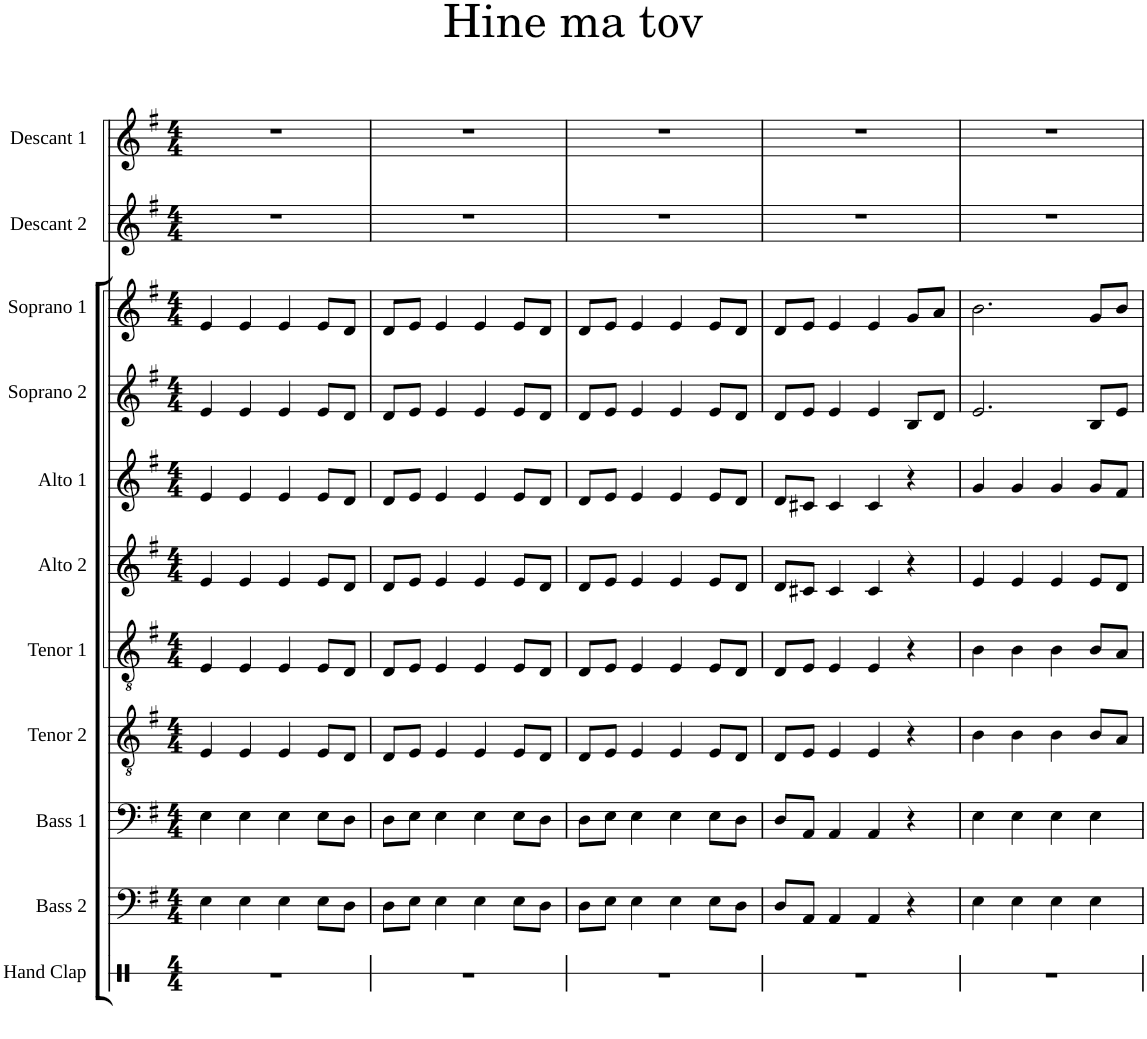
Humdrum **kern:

**kern	**kern	**kern	**kern	**kern	**kern	**kern	**kern	**kern	**kern	**kern
*part11	*part10	*part9	*part8	*part7	*part6	*part5	*part4	*part3	*part2	*part1
*staff11	*staff10	*staff9	*staff8	*staff7	*staff6	*staff5	*staff4	*staff3	*staff2	*staff1
*I"Hand Clap	*I"Bass 2	*I"Bass 1	*I"Tenor 2	*I"Tenor 1	*I"Alto 2	*I"Alto 1	*I"Soprano 2	*I"Soprano 1	*I"Descant 2	*I"Descant 1
*I'Hd. Clp.	*I'B2	*I'B1	*I'T2	*I'T1	*I'A2	*I'A1	*I'S2	*I'S1	*I'Desc 2	*I'Desc 1
*stria1	*	*	*	*	*	*	*	*	*	*
*clefX	*clefF4	*clefF4	*clefGv2	*clefGv2	*clefG2	*clefG2	*clefG2	*clefG2	*clefG2	*clefG2
*k[]	*k[f#]	*k[f#]	*k[f#]	*k[f#]	*k[f#]	*k[f#]	*k[f#]	*k[f#]	*k[f#]	*k[f#]
*	*G:	*G:	*G:	*G:	*G:	*G:	*G:	*G:	*G:	*G:
*M4/4	*M4/4	*M4/4	*M4/4	*M4/4	*M4/4	*M4/4	*M4/4	*M4/4	*M4/4	*M4/4
=1	=1	=1	=1	=1	=1	=1	=1	=1	=1	=1
1r	4E\	4E\	4E/	4E/	4e/	4e/	4e/	4e/	1r	1r
.	4E\	4E\	4E/	4E/	4e/	4e/	4e/	4e/	.	.
.	4E\	4E\	4E/	4E/	4e/	4e/	4e/	4e/	.	.
.	8E\L	8E\L	8E/L	8E/L	8e/L	8e/L	8e/L	8e/L	.	.
.	8D\J	8D\J	8D/J	8D/J	8d/J	8d/J	8d/J	8d/J	.	.
=2	=2	=2	=2	=2	=2	=2	=2	=2	=2	=2
1r	8D\L	8D\L	8D/L	8D/L	8d/L	8d/L	8d/L	8d/L	1r	1r
.	8E\J	8E\J	8E/J	8E/J	8e/J	8e/J	8e/J	8e/J	.	.
.	4E\	4E\	4E/	4E/	4e/	4e/	4e/	4e/	.	.
.	4E\	4E\	4E/	4E/	4e/	4e/	4e/	4e/	.	.
.	8E\L	8E\L	8E/L	8E/L	8e/L	8e/L	8e/L	8e/L	.	.
.	8D\J	8D\J	8D/J	8D/J	8d/J	8d/J	8d/J	8d/J	.	.
=3	=3	=3	=3	=3	=3	=3	=3	=3	=3	=3
1r	8D\L	8D\L	8D/L	8D/L	8d/L	8d/L	8d/L	8d/L	1r	1r
.	8E\J	8E\J	8E/J	8E/J	8e/J	8e/J	8e/J	8e/J	.	.
.	4E\	4E\	4E/	4E/	4e/	4e/	4e/	4e/	.	.
.	4E\	4E\	4E/	4E/	4e/	4e/	4e/	4e/	.	.
.	8E\L	8E\L	8E/L	8E/L	8e/L	8e/L	8e/L	8e/L	.	.
.	8D\J	8D\J	8D/J	8D/J	8d/J	8d/J	8d/J	8d/J	.	.
=4	=4	=4	=4	=4	=4	=4	=4	=4	=4	=4
1r	8D/L	8D/L	8D/L	8D/L	8d/L	8d/L	8d/L	8d/L	1r	1r
.	8AA/J	8AA/J	8E/J	8E/J	8c#X/J	8c#X/J	8e/J	8e/J	.	.
.	4AA/	4AA/	4E/	4E/	4c#/	4c#/	4e/	4e/	.	.
.	4AA/	4AA/	4E/	4E/	4c#/	4c#/	4e/	4e/	.	.
.	4r	4r	4r	4r	4r	4r	8B/L	8g/L	.	.
.	.	.	.	.	.	.	8d/J	8a/J	.	.
=5	=5	=5	=5	=5	=5	=5	=5	=5	=5	=5
1r	4E\	4E\	4B\	4B\	4e/	4g/	2.e/	2.b\	1r	1r
.	4E\	4E\	4B\	4B\	4e/	4g/	.	.	.	.
.	4E\	4E\	4B\	4B\	4e/	4g/	.	.	.	.
.	4E\	4E\	8B/L	8B/L	8e/L	8g/L	8B/L	8g/L	.	.
.	.	.	8A/J	8A/J	8d/J	8f#/J	8e/J	8b/J	.	.
=	=	=	=	=	=	=	=	=	=	=
*-	*-	*-	*-	*-	*-	*-	*-	*-	*-	*-
